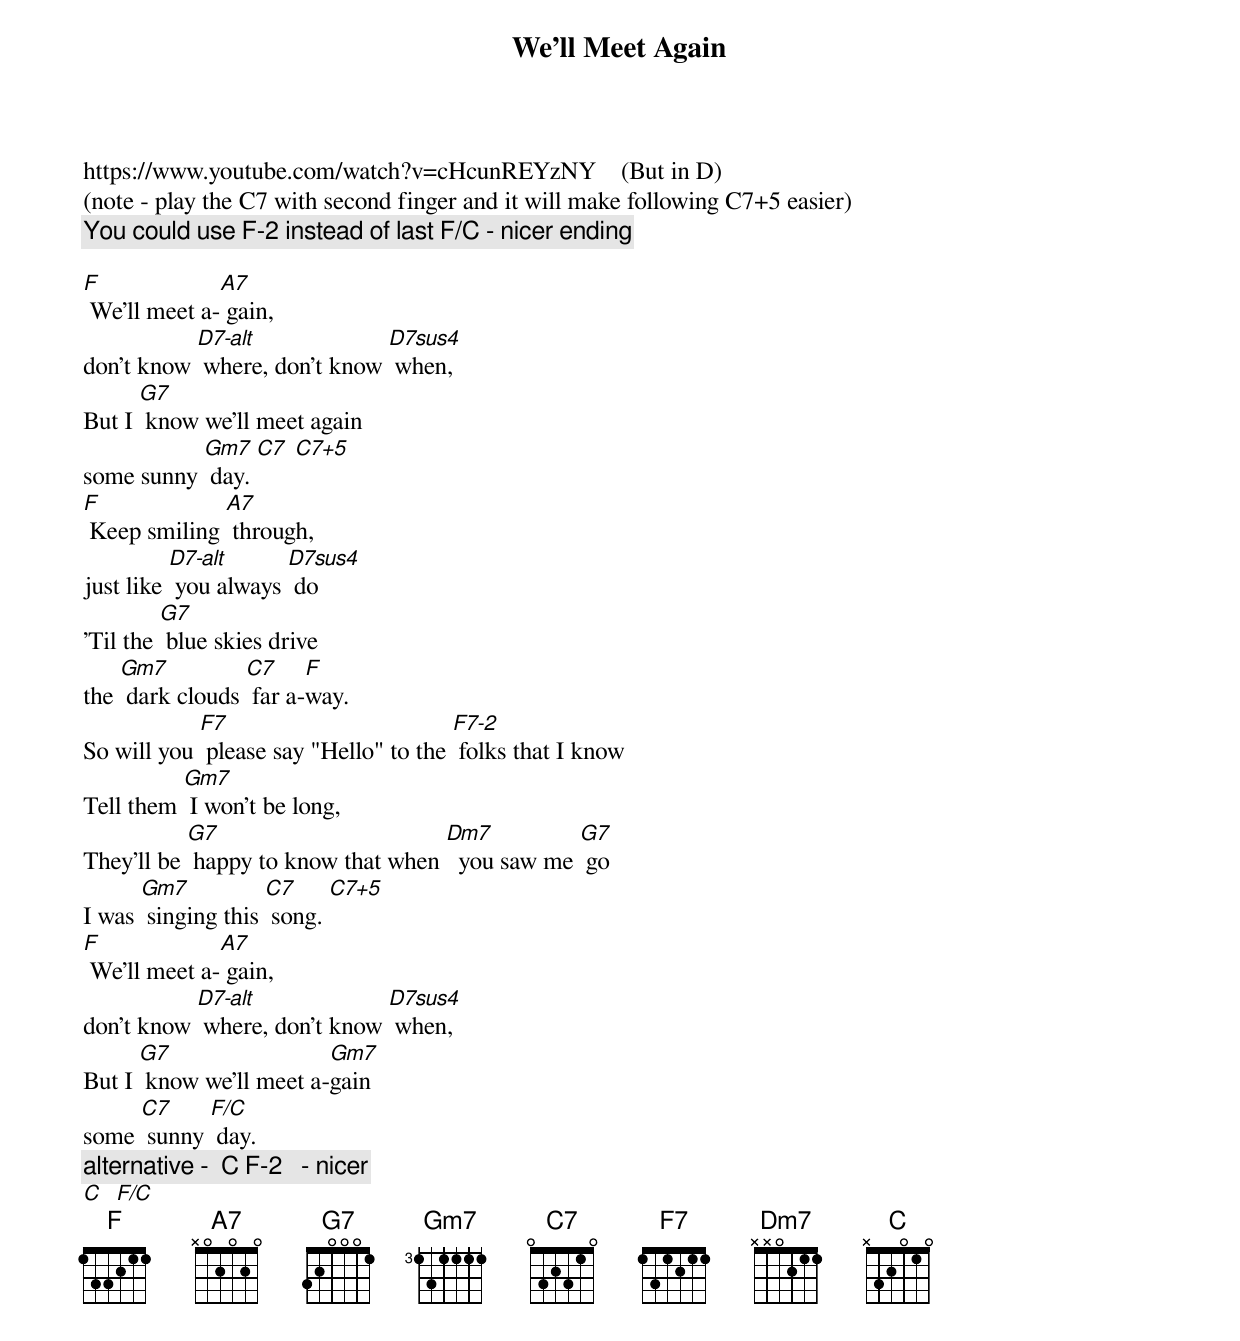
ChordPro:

{t: We'll Meet Again }
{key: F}
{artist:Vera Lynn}
https://www.youtube.com/watch?v=cHcunREYzNY    (But in D)
(note - play the C7 with second finger and it will make following C7+5 easier)
{c: You could use [F-2] instead of last [F/C] - nicer ending}

[F] We'll meet a-[A7] gain,
don't know [D7-alt] where, don't know [D7sus4] when,
But I [G7] know we'll meet again
some sunny [Gm7] day. [C7] [C7+5]
{c: }
[F] Keep smiling [A7] through,
just like [D7-alt] you always [D7sus4] do
'Til the [G7] blue skies drive
the [Gm7] dark clouds [C7] far a-[F]way.
{c: }
So will you [F7] please say "Hello" to the [F7-2] folks that I know
Tell them [Gm7] I won't be long,
They'll be [G7] happy to know that when [Dm7]  you saw me [G7] go
I was [Gm7] singing this [C7] song. [C7+5]
{c: }
[F] We'll meet a-[A7] gain,
don't know [D7-alt] where, don't know [D7sus4] when,
But I [G7] know we'll meet a-[Gm7]gain
some [C7] sunny [F/C] day.
{c: alternative -  [C] [F-2]   - nicer }
[C]  [F/C]
